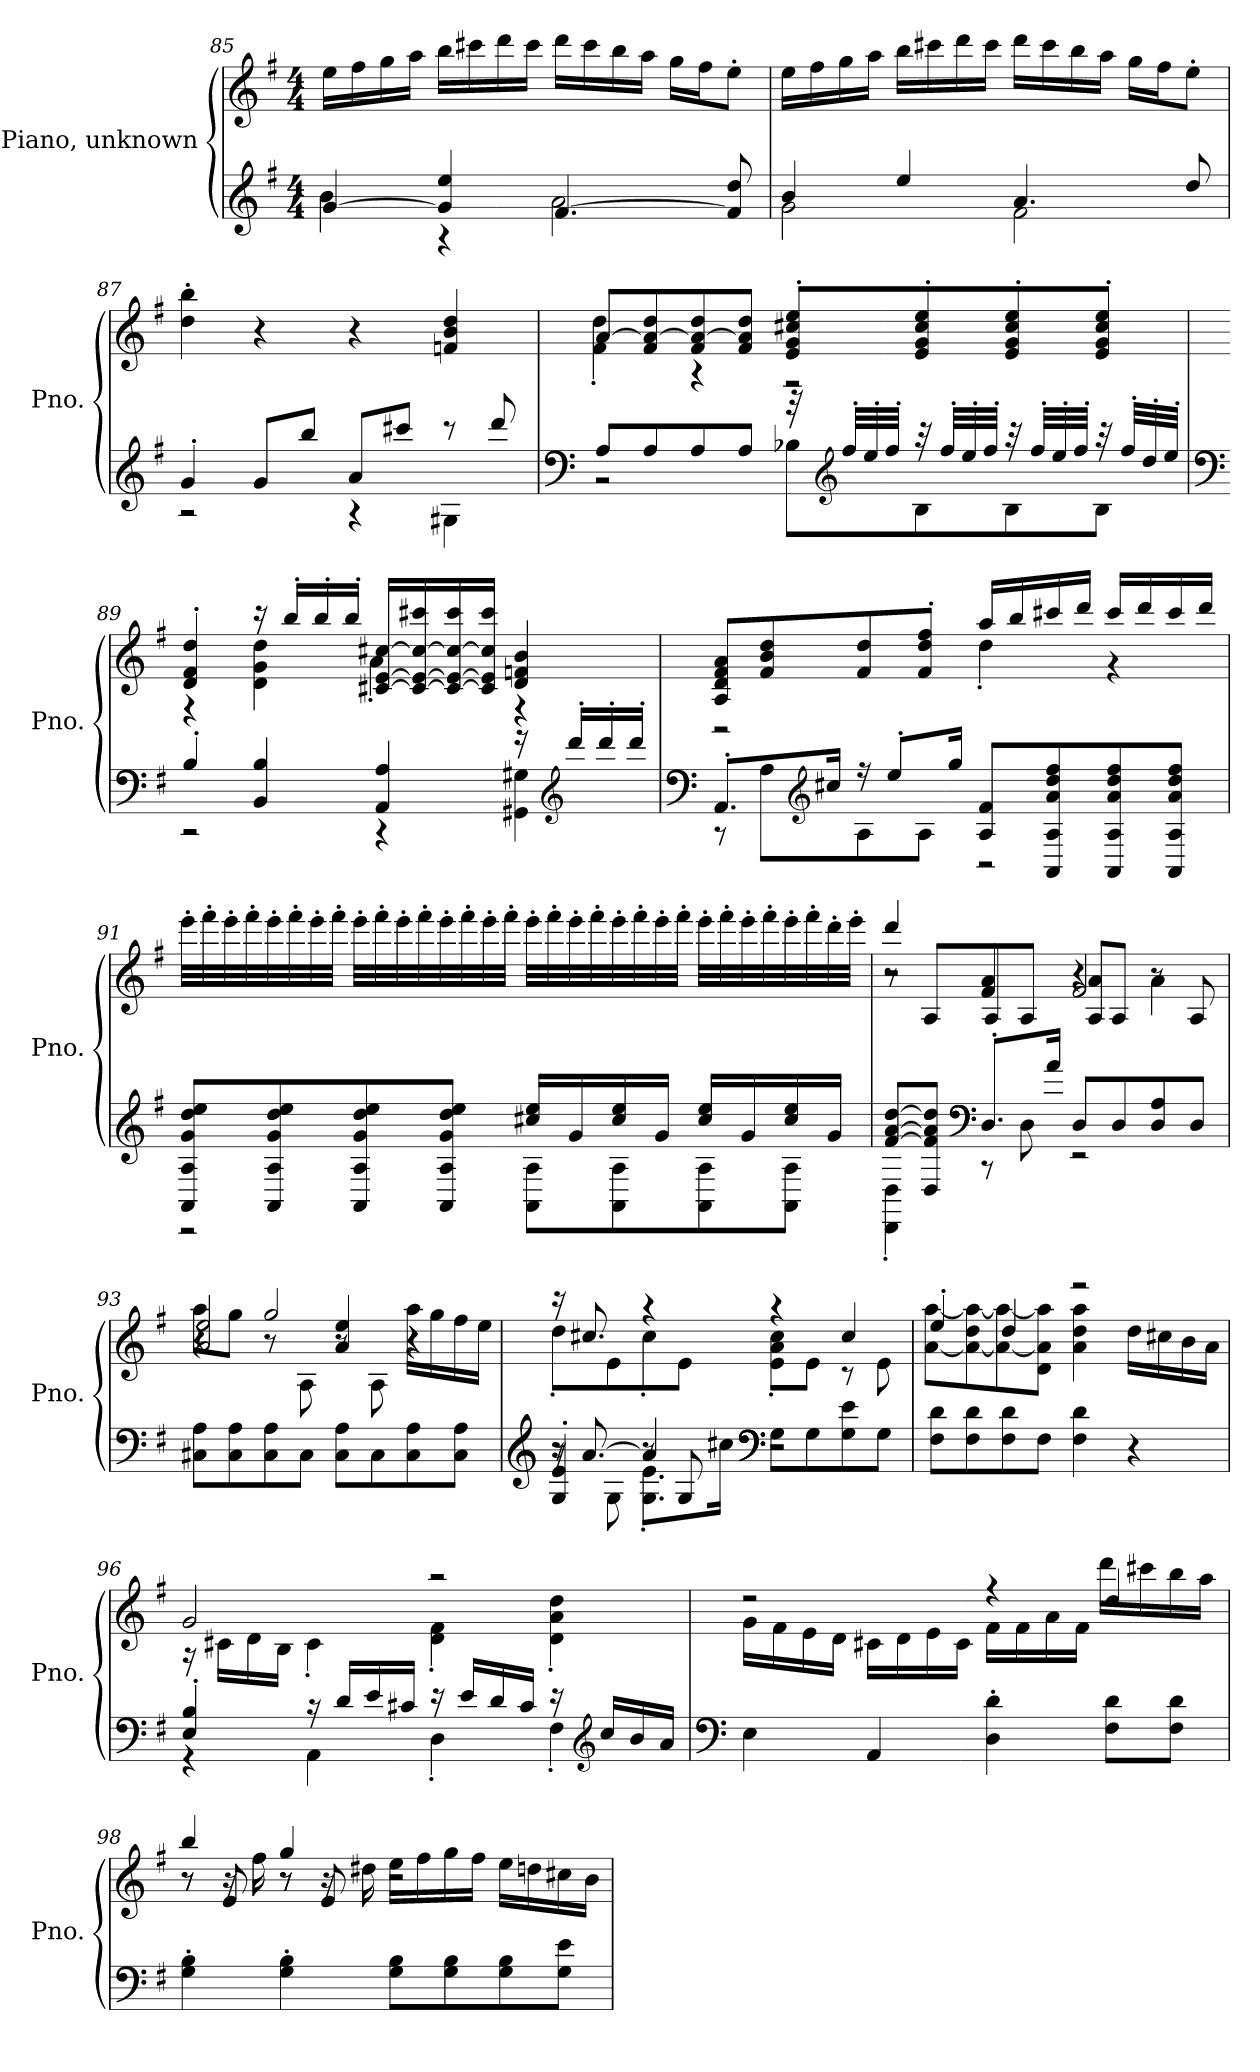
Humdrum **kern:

**kern	**kern
*part1	*part1
*staff2	*staff1
*I"Piano, unknown	*
*I'Pno.	*
*clefG2	*clefG2
*k[f#]	*k[f#]
*M4/4	*M4/4
=85	=85
*^	*
[4g/	4b\	16ee\LL
.	.	16ff#\
.	.	16gg\
.	.	16aa\JJ
4g/] 4ee/	4r	16bb\LL
.	.	16ccc#X\
.	.	16ddd\
.	.	16ccc#\JJ
[4.f#/	2a\	16ddd\LL
.	.	16ccc#\
.	.	16bb\
.	.	16aa\JJ
.	.	16gg\LL
.	.	16ff#\J
8f#/] 8dd/	.	8ee'\J
!!LO:LB:g=z
=86	=86	=86
4b/	2g\	16ee\LL
.	.	16ff#\
.	.	16gg\
.	.	16aa\JJ
4ee/	.	16bb\LL
.	.	16ccc#X\
.	.	16ddd\
.	.	16ccc#\JJ
4.a/	2f#\	16ddd\LL
.	.	16ccc#\
.	.	16bb\
.	.	16aa\JJ
.	.	16gg\LL
.	.	16ff#\J
8dd/	.	8ee'\J
=87	=87	=87
4g'/	2r	4dd\' 4bb\'
8g/L	.	4r
8bb/J	.	.
8a/L	4r	4r
8ccc#X/J	.	.
8r	4G#X\	4fn/ 4b/ 4dd/
8ddd/	.	.
!!LO:LB:g=z
=88	=88	=88
*clefF4	*	*
*	*	*^
8A/L	2r	[8a/L	4f#\' 4dd\'
8A/	.	8f#/ 8a/_ 8dd/	.
8A/	.	8f#/ 8a/_ 8dd/	4r
8A/J	.	8f#/ 8a/] 8dd/J	.
32r	8B-X\L	8e/' 8g/' 8cc#X/' 8ee/'L	2r
*clefG2	*	*	*
32ff#'/LLL	.	.	.
32ee'/	.	.	.
32ff#'/JJJ	.	.	.
32r	8B-\	8e/' 8g/' 8cc#/' 8ee/'	.
32ff#'/LLL	.	.	.
32ee'/	.	.	.
32ff#'/JJJ	.	.	.
32r	8B-\	8e/' 8g/' 8cc#/' 8ee/'	.
32ff#'/LLL	.	.	.
32ee'/	.	.	.
32ff#'/JJJ	.	.	.
32r	8B-\J	8e/' 8g/' 8cc#/' 8ee/'J	.
32ff#'/LLL	.	.	.
32dd'/	.	.	.
32ee'/JJJ	.	.	.
=89	=89	=89	=89
*clefF4	*	*	*
4B'/	2r	4d/' 4f#/' 4dd/'	4r
4BB/ 4B/	.	16r	4d\ 4g\ 4dd\
.	.	16bb'/LL	.
.	.	16bb'/	.
.	.	16bb'/JJ	.
4AA/ 4A/	4r	[16c#X/ [16e/ [16cc#X/LL	4a'\
.	.	16c#/_ 16e/_ 16cc#/_ 16ccc#X/	.
.	.	16c#/_ 16e/_ 16cc#/_ 16ccc#/	.
.	.	16c#/] 16e/] 16cc#/] 16ccc#/JJ	.
16r	4GG#X\ 4G#X\	4d/ 4fn/ 4b/	4r
*clefG2	*	*	*
16ddd'/LL	.	.	.
16ddd'/	.	.	.
16ddd'/JJ	.	.	.
!!LO:LB:g=z	!!
=90	=90	=90	=90
*clefF4	*	*	*
8.AA'/L	8r	8A/ 8d/ 8f#/ 8a/L	2r
.	8A\L	8f#/' 8b/' 8dd/'	.
*clefG2	*	*	*
16cc#X/Jk	.	.	.
16r	8A\	8f#/ 8dd/	.
8ee'/L	.	.	.
.	8A\J	8f#/' 8dd/' 8ff#/'J	.
16gg/Jk	.	.	.
8A/ 8f#/L	2r	16aa/LL	4dd'\
.	.	16bb/	.
8AA/ 8A/ 8a/ 8dd/ 8ff#/	.	16ccc#X/	.
.	.	16ddd/JJ	.
8AA/ 8A/ 8a/ 8dd/ 8ff#/	.	16ccc#/LL	4r
.	.	16ddd/	.
8AA/ 8A/ 8a/ 8dd/ 8ff#/J	.	16ccc#/	.
.	.	16ddd/JJ	.
*	*	*v	*v
!!LO:LB:g=z
=91	=91	=91
8AA/ 8A/ 8g/ 8dd/ 8ee/L	2r	32eee'\LLL
.	.	32fff#'\
.	.	32eee'\
.	.	32fff#'\
8AA/ 8A/ 8g/ 8dd/ 8ee/	.	32eee'\
.	.	32fff#'\
.	.	32eee'\
.	.	32fff#'\JJJ
8AA/ 8A/ 8g/ 8dd/ 8ee/	.	32eee'\LLL
.	.	32fff#'\
.	.	32eee'\
.	.	32fff#'\
8AA/ 8A/ 8g/ 8dd/ 8ee/J	.	32eee'\
.	.	32fff#'\
.	.	32eee'\
.	.	32fff#'\JJJ
16cc#X/ 16ee/LL	8AA\ 8A\L	32eee'\LLL
.	.	32fff#'\
16g/	.	32eee'\
.	.	32fff#'\
16cc#/ 16ee/	8AA\ 8A\	32eee'\
.	.	32fff#'\
16g/JJ	.	32eee'\
.	.	32fff#'\JJJ
16cc#/ 16ee/LL	8AA\ 8A\	32eee'\LLL
.	.	32fff#'\
16g/	.	32eee'\
.	.	32fff#'\
16cc#/ 16ee/	8AA\ 8A\J	32eee'\
.	.	32fff#'\
16g/JJ	.	32ddd'\
.	.	32eee'\JJJ
!!LO:PB:g=z
=92	=92	=92
*	*	*^
*	*	*	*^
[8f#/ [8a/ [8dd/L	4DD\' 4D\'	4ddd/	2r	8r
8D/ 8f#/] 8a/] 8dd/]J	.	.	.	8A/L
*clefF4	*	*	*	*
8.D'/L	8r	4f#/ 4a/	.	8A/
.	8D\	.	.	8A/J
16a/Jk	.	.	.	.
8D/L	2r	2f#/	4r	8A/ 8a/L
8D/	.	.	.	8A/J
8D/ 8A/	.	.	4a\	8r
8D/J	.	.	.	8A/
*v	*v	*	*	*
=93	=93	=93	=93
8C#X\ 8A\L	4r	8aa\L	2a/ 2ee/
8C#\ 8A\	.	8gg\J	.
8C#\ 8A\	2gg/	8r	.
8C#\J	.	8A\	.
8C#\ 8A\L	.	8r	4a/ 4ee/
8C#\	.	8A\	.
8C#\ 8A\	4r	16aa\LL	4r
.	.	16gg\	.
8C#\ 8A\J	.	16ff#\	.
.	.	16ee\JJ	.
*	*v	*v	*v
=94	=94
*clefG2	*
*^	*^
*	*^	*	*
16r	8r	4G/' 4e/'	16r	8dd'\L
[8.a/	.	.	8.cc#X/	.
.	8G\	.	.	8e\
4a/]	8.G\' 8.e\'L	8r	4r	8cc#'\
.	.	8G/	.	8e\J
.	16cc#X\Jk	.	.	.
*clefF4	*	*	*	*
2r	8G\L	2r	4r	8e\' 8a\' 8cc#\'L
.	8G\	.	.	8e\J
.	8G\ 8e\	.	4cc#/	8r
.	8G\J	.	.	8e\
*v	*v	*v	*	*
!!LO:LB:g=z	!!
=95	=95	=95
8F#\ 8d\L	4ee'/	[8a\ [8aa\L
8F#\ 8d\	.	8a\_ 8dd\ 8aa\_
8F#\ 8d\	4dd/	8a\_ 8aa\_
8F#\J	.	8d\ 8a\] 8aa\]J
4F#\ 4d\	2r	4a\ 4dd\ 4aa\
4r	.	16dd\LL
.	.	16cc#X\
.	.	16b\
.	.	16a\JJ
=96	=96	=96
*^	*	*
4E/' 4B/'	4r	2g/	16r
.	.	.	16c#X\LL
.	.	.	16d\
.	.	.	16B\JJ
16r	4AA\	.	4c#'\
16d/LL	.	.	.
16e/	.	.	.
16c#X/JJ	.	.	.
16r	4D'\	2r	4d\' 4f#\'
16e/LL	.	.	.
16d/	.	.	.
16c#/JJ	.	.	.
16r	4F#'\	.	4d\' 4a\' 4dd\'
*clefG2	*	*	*
16cc/LL	.	.	.
16b/	.	.	.
16a/JJ	.	.	.
*v	*v	*	*
!!LO:LB:g=z	!!
=97	=97	=97
*clefF4	*	*
4E\	2r	16g\LL
.	.	16f#\
.	.	16e\
.	.	16d\JJ
4AA/	.	16c#X\LL
.	.	16d\
.	.	16e\
.	.	16c#\JJ
4D\' 4d\'	4r	16f#\LL
.	.	16f#\
.	.	16a\
.	.	16f#\JJ
8F#\ 8d\L	4dd/	16ddd\LL
.	.	16ccc#X\
8F#\ 8d\J	.	16bb\
.	.	16aa\JJ
=98	=98	=98
*	*	*^
4G\' 4B\'	4bb/	8r	8r
.	.	16r	8e/
.	.	16ff#\	.
4G\' 4B\'	4gg/	8r	8r
.	.	16r	8e/
.	.	16dd#X\	.
8G\ 8B\L	2r	16ee\LL	2r
.	.	16ff#\	.
8G\ 8B\	.	16gg\	.
.	.	16ff#\JJ	.
8G\ 8B\	.	16ee\LL	.
.	.	16ddn\	.
8G\ 8e\J	.	16cc#X\	.
.	.	16b\JJ	.
*	*v	*v	*v
=	=
*-	*-
